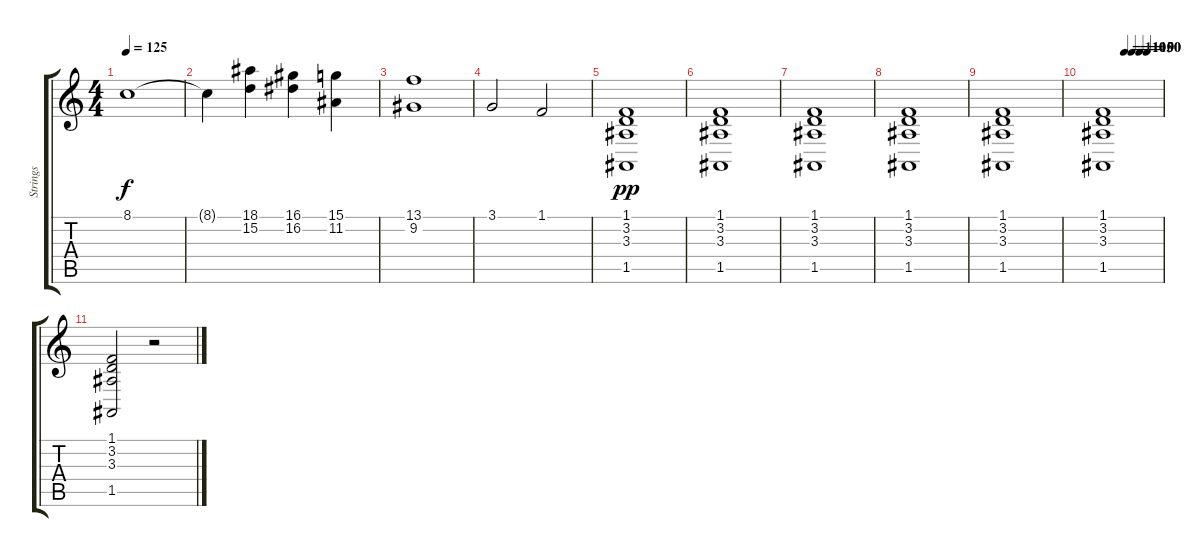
\track ("Strings" "Strings") {instrument tremolostrings}
\staff {score tabs}
\tuning (E4 B3 G3 D3 A2 E2) {hide}
\ts (4 4)
\tempo 125
\clef g2
\ks c
8.1.1{dy f} |
8.1{t}.4 (18.1 15.2).4 (16.1 16.2).4 (15.1 11.2).4 |
(13.1 9.2).1 |
3.1.2 1.1.2 |
(1.1 3.2 3.3 1.5).1{dy pp} |
(1.1 3.2 3.3 1.5).1 |
(1.1 3.2 3.3 1.5).1 |
(1.1 3.2 3.3 1.5).1 |
(1.1 3.2 3.3 1.5).1 |
\tempo (110 0.375)
\tempo (105 0.5)
\tempo (100 0.625)
\tempo (90 0.75)
(1.1 3.2 3.3 1.5).1 |
(1.1 3.2 3.3 1.5).2 r.2
